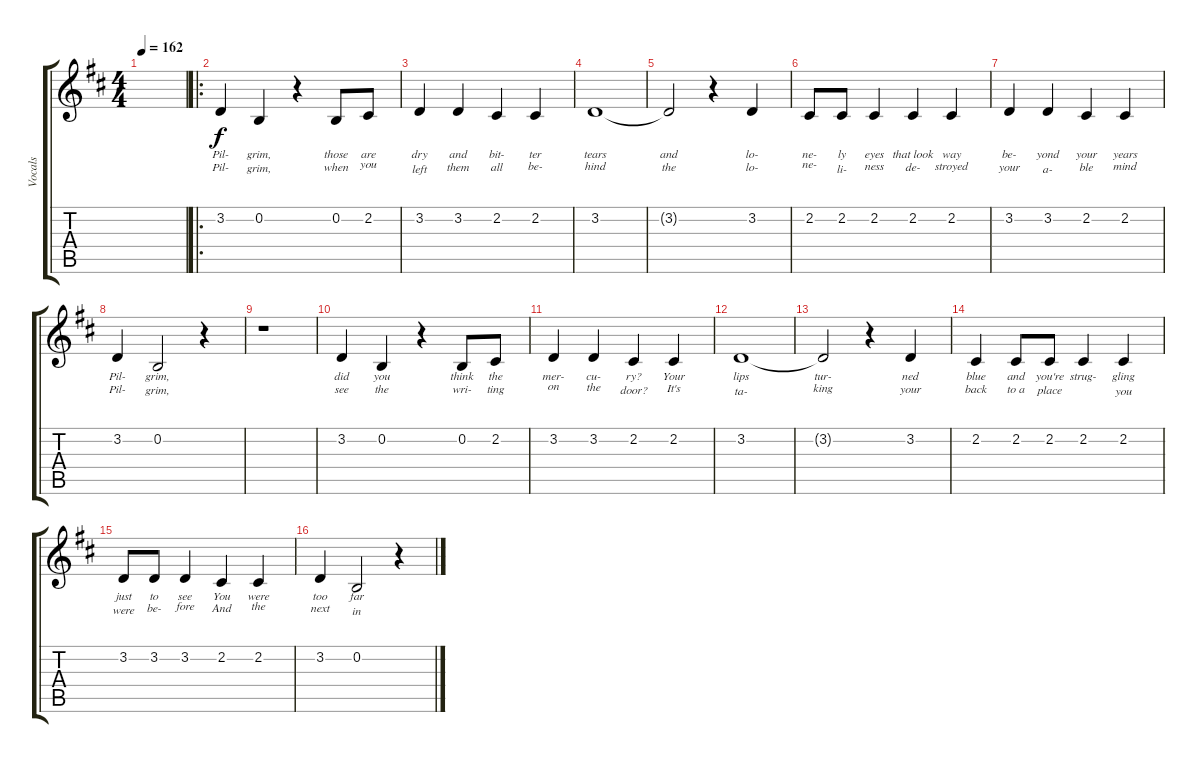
\track ("Vocals" "Vocals") {instrument oboe}
\staff {score tabs}
\tuning (E4 B3 G3 D3 A2 E2) {hide}
\ts (4 4)
\tempo 162
\clef g2
\ks d
|
\ro
3.2.4{lyrics (0 "Pil-") lyrics (1 "Pil-") lyrics (2 "") lyrics (3 "") lyrics (4 "")} 0.2.4{lyrics (0 "grim,") lyrics (1 "grim,") lyrics (2 "") lyrics (3 "") lyrics (4 "")} r.4 0.2.8{lyrics (0 "those") lyrics (1 "when") lyrics (2 "") lyrics (3 "") lyrics (4 "")} 2.2.8{lyrics (0 "are") lyrics (1 "you") lyrics (2 "") lyrics (3 "") lyrics (4 "")} |
3.2.4{lyrics (0 "dry") lyrics (1 "left") lyrics (2 "") lyrics (3 "") lyrics (4 "")} 3.2.4{lyrics (0 "and") lyrics (1 "them") lyrics (2 "") lyrics (3 "") lyrics (4 "")} 2.2.4{lyrics (0 "bit-") lyrics (1 "all") lyrics (2 "") lyrics (3 "") lyrics (4 "")} 2.2.4{lyrics (0 "ter") lyrics (1 "be-") lyrics (2 "") lyrics (3 "") lyrics (4 "")} |
3.2.1{lyrics (0 "tears") lyrics (1 "hind") lyrics (2 "") lyrics (3 "") lyrics (4 "")} |
3.2{t}.2{lyrics (0 "and") lyrics (1 "the") lyrics (2 "") lyrics (3 "") lyrics (4 "")} r.4 3.2.4{lyrics (0 "lo-") lyrics (1 "lo-") lyrics (2 "") lyrics (3 "") lyrics (4 "")} |
2.2.8{lyrics (0 "ne-") lyrics (1 "ne-") lyrics (2 "") lyrics (3 "") lyrics (4 "")} 2.2.8{lyrics (0 "ly") lyrics (1 "li-") lyrics (2 "") lyrics (3 "") lyrics (4 "")} 2.2.4{lyrics (0 "eyes") lyrics (1 "ness") lyrics (2 "") lyrics (3 "") lyrics (4 "")} 2.2.4{lyrics (0 "that look") lyrics (1 "de-") lyrics (2 "") lyrics (3 "") lyrics (4 "")} 2.2.4{lyrics (0 "way") lyrics (1 "stroyed") lyrics (2 "") lyrics (3 "") lyrics (4 "")} |
3.2.4{lyrics (0 "be-") lyrics (1 "your") lyrics (2 "") lyrics (3 "") lyrics (4 "")} 3.2.4{lyrics (0 "yond") lyrics (1 "a-") lyrics (2 "") lyrics (3 "") lyrics (4 "")} 2.2.4{lyrics (0 "your") lyrics (1 "ble") lyrics (2 "") lyrics (3 "") lyrics (4 "")} 2.2.4{lyrics (0 "years") lyrics (1 "mind") lyrics (2 "") lyrics (3 "") lyrics (4 "")} |
3.2.4{lyrics (0 "Pil-") lyrics (1 "Pil-") lyrics (2 "") lyrics (3 "") lyrics (4 "")} 0.2.2{lyrics (0 "grim,") lyrics (1 "grim,") lyrics (2 "") lyrics (3 "") lyrics (4 "")} r.4 |
r.1 |
3.2.4{lyrics (0 "did") lyrics (1 "see") lyrics (2 "") lyrics (3 "") lyrics (4 "")} 0.2.4{lyrics (0 "you") lyrics (1 "the") lyrics (2 "") lyrics (3 "") lyrics (4 "")} r.4 0.2.8{lyrics (0 "think") lyrics (1 "wri-") lyrics (2 "") lyrics (3 "") lyrics (4 "")} 2.2.8{lyrics (0 "the") lyrics (1 "ting") lyrics (2 "") lyrics (3 "") lyrics (4 "")} |
3.2.4{lyrics (0 "mer-") lyrics (1 "on") lyrics (2 "") lyrics (3 "") lyrics (4 "")} 3.2.4{lyrics (0 "cu-") lyrics (1 "the") lyrics (2 "") lyrics (3 "") lyrics (4 "")} 2.2.4{lyrics (0 "ry?") lyrics (1 "door?") lyrics (2 "") lyrics (3 "") lyrics (4 "")} 2.2.4{lyrics (0 "Your") lyrics (1 "It's") lyrics (2 "") lyrics (3 "") lyrics (4 "")} |
3.2.1{lyrics (0 "lips") lyrics (1 "ta-") lyrics (2 "") lyrics (3 "") lyrics (4 "")} |
3.2{t}.2{lyrics (0 "tur-") lyrics (1 "king") lyrics (2 "") lyrics (3 "") lyrics (4 "")} r.4 3.2.4{lyrics (0 "ned") lyrics (1 "your") lyrics (2 "") lyrics (3 "") lyrics (4 "")} |
2.2.4{lyrics (0 "blue") lyrics (1 "back") lyrics (2 "") lyrics (3 "") lyrics (4 "")} 2.2.8{lyrics (0 "and") lyrics (1 "to a") lyrics (2 "") lyrics (3 "") lyrics (4 "")} 2.2.8{lyrics (0 "you're") lyrics (1 "place") lyrics (2 "") lyrics (3 "") lyrics (4 "")} 2.2.4{lyrics (0 "strug-") lyrics (1 "") lyrics (2 "") lyrics (3 "") lyrics (4 "")} 2.2.4{lyrics (0 "gling") lyrics (1 "you") lyrics (2 "") lyrics (3 "") lyrics (4 "")} |
3.2.8{lyrics (0 "just") lyrics (1 "were") lyrics (2 "") lyrics (3 "") lyrics (4 "")} 3.2.8{lyrics (0 "to") lyrics (1 "be-") lyrics (2 "") lyrics (3 "") lyrics (4 "")} 3.2.4{lyrics (0 "see") lyrics (1 "fore") lyrics (2 "") lyrics (3 "") lyrics (4 "")} 2.2.4{lyrics (0 "You") lyrics (1 "And") lyrics (2 "") lyrics (3 "") lyrics (4 "")} 2.2.4{lyrics (0 "were") lyrics (1 "the") lyrics (2 "") lyrics (3 "") lyrics (4 "")} |
3.2.4{lyrics (0 "too") lyrics (1 "next") lyrics (2 "") lyrics (3 "") lyrics (4 "")} 0.2.2{lyrics (0 "far") lyrics (1 "in") lyrics (2 "") lyrics (3 "") lyrics (4 "")} r.4
